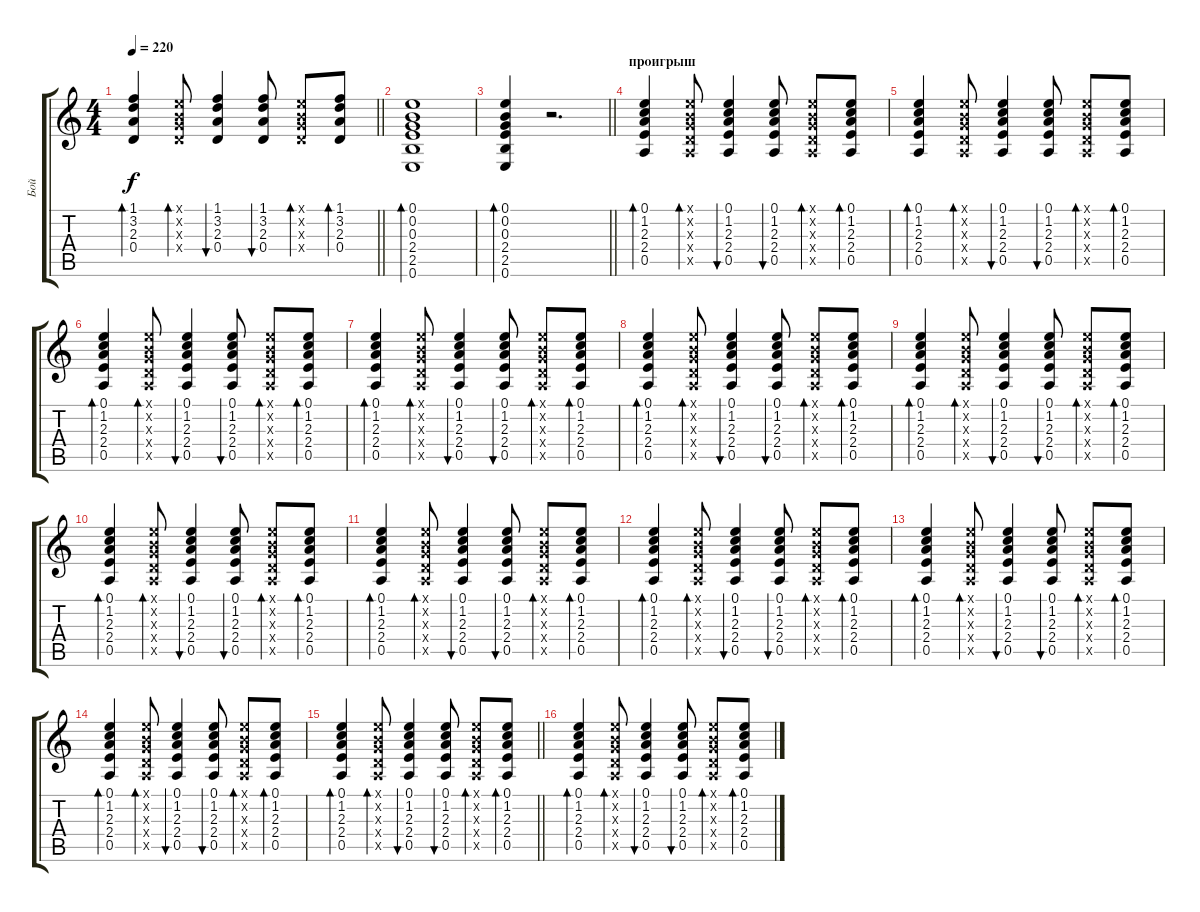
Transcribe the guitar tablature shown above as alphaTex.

\track ("Бой" "Бой") {instrument acousticguitarsteel}
\staff {score tabs}
\tuning (E4 B3 G3 D3 A2 E2) {hide}
\ts (4 4)
\tempo 220
\clef g2
\barLineRight lightlight
\ks c
(1.1 3.2 2.3 0.4).4{bd 60 dy f} (0.1{x} 0.2{x} 0.3{x} 0.4{x}).8{bd 60} (1.1 3.2 2.3 0.4).4{bu 60} (1.1 3.2 2.3 0.4).8{bu 60} (0.1{x} 0.2{x} 0.3{x} 0.4{x}).8{bd 60} (1.1 3.2 2.3 0.4).8{bd 60} |
(0.1 0.2 0.3 2.4 2.5 0.6).1{bd 60} |
\barLineRight lightlight
(0.1 0.2 0.3 2.4 2.5 0.6).4{bd 60} r.2{d} |
\section ("" "проигрыш")
(0.1 1.2 2.3 2.4 0.5).4{bd 60} (0.1{x} 0.2{x} 0.3{x} 0.4{x} 0.5{x}).8{bd 60} (0.1 1.2 2.3 2.4 0.5).4{bu 60} (0.1 1.2 2.3 2.4 0.5).8{bu 60} (0.1{x} 0.2{x} 0.3{x} 0.4{x} 0.5{x}).8{bd 60} (0.1 1.2 2.3 2.4 0.5).8{bd 60} |
(0.1 1.2 2.3 2.4 0.5).4{bd 60} (0.1{x} 0.2{x} 0.3{x} 0.4{x} 0.5{x}).8{bd 60} (0.1 1.2 2.3 2.4 0.5).4{bu 60} (0.1 1.2 2.3 2.4 0.5).8{bu 60} (0.1{x} 0.2{x} 0.3{x} 0.4{x} 0.5{x}).8{bd 60} (0.1 1.2 2.3 2.4 0.5).8{bd 60} |
(0.1 1.2 2.3 2.4 0.5).4{bd 60} (0.1{x} 0.2{x} 0.3{x} 0.4{x} 0.5{x}).8{bd 60} (0.1 1.2 2.3 2.4 0.5).4{bu 60} (0.1 1.2 2.3 2.4 0.5).8{bu 60} (0.1{x} 0.2{x} 0.3{x} 0.4{x} 0.5{x}).8{bd 60} (0.1 1.2 2.3 2.4 0.5).8{bd 60} |
(0.1 1.2 2.3 2.4 0.5).4{bd 60} (0.1{x} 0.2{x} 0.3{x} 0.4{x} 0.5{x}).8{bd 60} (0.1 1.2 2.3 2.4 0.5).4{bu 60} (0.1 1.2 2.3 2.4 0.5).8{bu 60} (0.1{x} 0.2{x} 0.3{x} 0.4{x} 0.5{x}).8{bd 60} (0.1 1.2 2.3 2.4 0.5).8{bd 60} |
(0.1 1.2 2.3 2.4 0.5).4{bd 60} (0.1{x} 0.2{x} 0.3{x} 0.4{x} 0.5{x}).8{bd 60} (0.1 1.2 2.3 2.4 0.5).4{bu 60} (0.1 1.2 2.3 2.4 0.5).8{bu 60} (0.1{x} 0.2{x} 0.3{x} 0.4{x} 0.5{x}).8{bd 60} (0.1 1.2 2.3 2.4 0.5).8{bd 60} |
(0.1 1.2 2.3 2.4 0.5).4{bd 60} (0.1{x} 0.2{x} 0.3{x} 0.4{x} 0.5{x}).8{bd 60} (0.1 1.2 2.3 2.4 0.5).4{bu 60} (0.1 1.2 2.3 2.4 0.5).8{bu 60} (0.1{x} 0.2{x} 0.3{x} 0.4{x} 0.5{x}).8{bd 60} (0.1 1.2 2.3 2.4 0.5).8{bd 60} |
(0.1 1.2 2.3 2.4 0.5).4{bd 60} (0.1{x} 0.2{x} 0.3{x} 0.4{x} 0.5{x}).8{bd 60} (0.1 1.2 2.3 2.4 0.5).4{bu 60} (0.1 1.2 2.3 2.4 0.5).8{bu 60} (0.1{x} 0.2{x} 0.3{x} 0.4{x} 0.5{x}).8{bd 60} (0.1 1.2 2.3 2.4 0.5).8{bd 60} |
(0.1 1.2 2.3 2.4 0.5).4{bd 60} (0.1{x} 0.2{x} 0.3{x} 0.4{x} 0.5{x}).8{bd 60} (0.1 1.2 2.3 2.4 0.5).4{bu 60} (0.1 1.2 2.3 2.4 0.5).8{bu 60} (0.1{x} 0.2{x} 0.3{x} 0.4{x} 0.5{x}).8{bd 60} (0.1 1.2 2.3 2.4 0.5).8{bd 60} |
(0.1 1.2 2.3 2.4 0.5).4{bd 60} (0.1{x} 0.2{x} 0.3{x} 0.4{x} 0.5{x}).8{bd 60} (0.1 1.2 2.3 2.4 0.5).4{bu 60} (0.1 1.2 2.3 2.4 0.5).8{bu 60} (0.1{x} 0.2{x} 0.3{x} 0.4{x} 0.5{x}).8{bd 60} (0.1 1.2 2.3 2.4 0.5).8{bd 60} |
(0.1 1.2 2.3 2.4 0.5).4{bd 60} (0.1{x} 0.2{x} 0.3{x} 0.4{x} 0.5{x}).8{bd 60} (0.1 1.2 2.3 2.4 0.5).4{bu 60} (0.1 1.2 2.3 2.4 0.5).8{bu 60} (0.1{x} 0.2{x} 0.3{x} 0.4{x} 0.5{x}).8{bd 60} (0.1 1.2 2.3 2.4 0.5).8{bd 60} |
(0.1 1.2 2.3 2.4 0.5).4{bd 60} (0.1{x} 0.2{x} 0.3{x} 0.4{x} 0.5{x}).8{bd 60} (0.1 1.2 2.3 2.4 0.5).4{bu 60} (0.1 1.2 2.3 2.4 0.5).8{bu 60} (0.1{x} 0.2{x} 0.3{x} 0.4{x} 0.5{x}).8{bd 60} (0.1 1.2 2.3 2.4 0.5).8{bd 60} |
\barLineRight lightlight
(0.1 1.2 2.3 2.4 0.5).4{bd 60} (0.1{x} 0.2{x} 0.3{x} 0.4{x} 0.5{x}).8{bd 60} (0.1 1.2 2.3 2.4 0.5).4{bu 60} (0.1 1.2 2.3 2.4 0.5).8{bu 60} (0.1{x} 0.2{x} 0.3{x} 0.4{x} 0.5{x}).8{bd 60} (0.1 1.2 2.3 2.4 0.5).8{bd 60} |
(0.1 1.2 2.3 2.4 0.5).4{bd 60} (0.1{x} 0.2{x} 0.3{x} 0.4{x} 0.5{x}).8{bd 60} (0.1 1.2 2.3 2.4 0.5).4{bu 60} (0.1 1.2 2.3 2.4 0.5).8{bu 60} (0.1{x} 0.2{x} 0.3{x} 0.4{x} 0.5{x}).8{bd 60} (0.1 1.2 2.3 2.4 0.5).8{bd 60}
